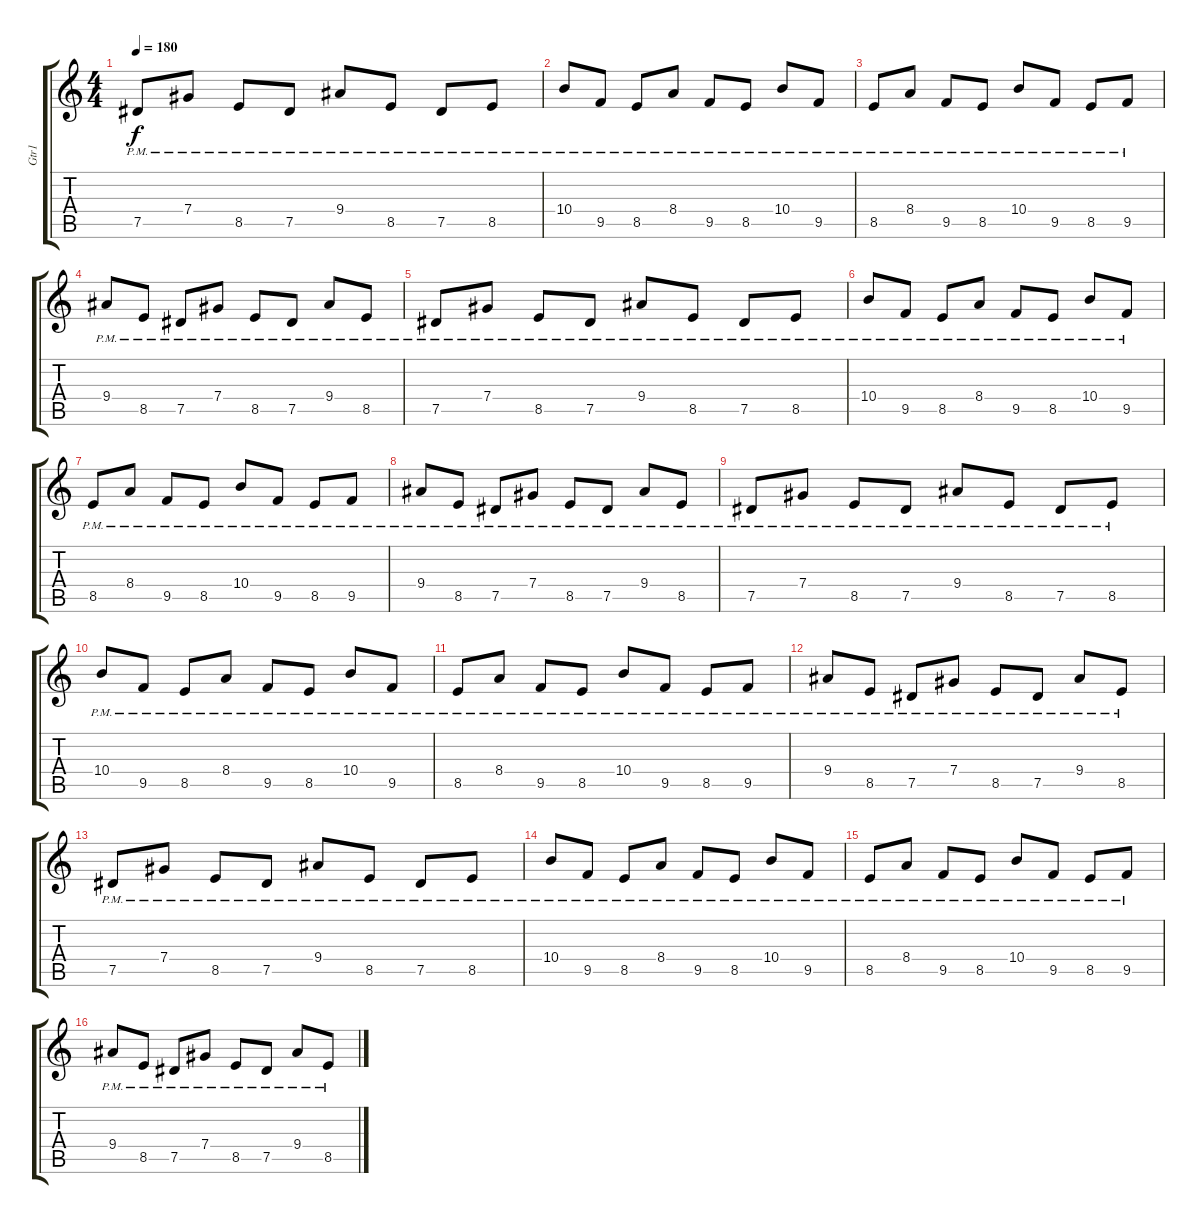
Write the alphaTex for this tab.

\track ("Gtr1" "Gtr1") {instrument electricguitarjazz}
\staff {score tabs}
\tuning (Eb4 Bb3 Gb3 Db3 Ab2 Eb2) {hide}
\ts (4 4)
\tempo 180
\clef g2
\ks c
7.5{pm}.8{dy f} 7.4{pm}.8 8.5{pm}.8 7.5{pm}.8 9.4{pm}.8 8.5{pm}.8 7.5{pm}.8 8.5{pm}.8 |
10.4{pm}.8 9.5{pm}.8 8.5{pm}.8 8.4{pm}.8 9.5{pm}.8 8.5{pm}.8 10.4{pm}.8 9.5{pm}.8 |
8.5{pm}.8 8.4{pm}.8 9.5{pm}.8 8.5{pm}.8 10.4{pm}.8 9.5{pm}.8 8.5{pm}.8 9.5{pm}.8 |
9.4{pm}.8 8.5{pm}.8 7.5{pm}.8 7.4{pm}.8 8.5{pm}.8 7.5{pm}.8 9.4{pm}.8 8.5{pm}.8 |
7.5{pm}.8 7.4{pm}.8 8.5{pm}.8 7.5{pm}.8 9.4{pm}.8 8.5{pm}.8 7.5{pm}.8 8.5{pm}.8 |
10.4{pm}.8 9.5{pm}.8 8.5{pm}.8 8.4{pm}.8 9.5{pm}.8 8.5{pm}.8 10.4{pm}.8 9.5{pm}.8 |
8.5{pm}.8 8.4{pm}.8 9.5{pm}.8 8.5{pm}.8 10.4{pm}.8 9.5{pm}.8 8.5{pm}.8 9.5{pm}.8 |
9.4{pm}.8 8.5{pm}.8 7.5{pm}.8 7.4{pm}.8 8.5{pm}.8 7.5{pm}.8 9.4{pm}.8 8.5{pm}.8 |
7.5{pm}.8 7.4{pm}.8 8.5{pm}.8 7.5{pm}.8 9.4{pm}.8 8.5{pm}.8 7.5{pm}.8 8.5{pm}.8 |
10.4{pm}.8 9.5{pm}.8 8.5{pm}.8 8.4{pm}.8 9.5{pm}.8 8.5{pm}.8 10.4{pm}.8 9.5{pm}.8 |
8.5{pm}.8 8.4{pm}.8 9.5{pm}.8 8.5{pm}.8 10.4{pm}.8 9.5{pm}.8 8.5{pm}.8 9.5{pm}.8 |
9.4{pm}.8 8.5{pm}.8 7.5{pm}.8 7.4{pm}.8 8.5{pm}.8 7.5{pm}.8 9.4{pm}.8 8.5{pm}.8 |
7.5{pm}.8 7.4{pm}.8 8.5{pm}.8 7.5{pm}.8 9.4{pm}.8 8.5{pm}.8 7.5{pm}.8 8.5{pm}.8 |
10.4{pm}.8 9.5{pm}.8 8.5{pm}.8 8.4{pm}.8 9.5{pm}.8 8.5{pm}.8 10.4{pm}.8 9.5{pm}.8 |
8.5{pm}.8 8.4{pm}.8 9.5{pm}.8 8.5{pm}.8 10.4{pm}.8 9.5{pm}.8 8.5{pm}.8 9.5{pm}.8 |
9.4{pm}.8 8.5{pm}.8 7.5{pm}.8 7.4{pm}.8 8.5{pm}.8 7.5{pm}.8 9.4{pm}.8 8.5{pm}.8
